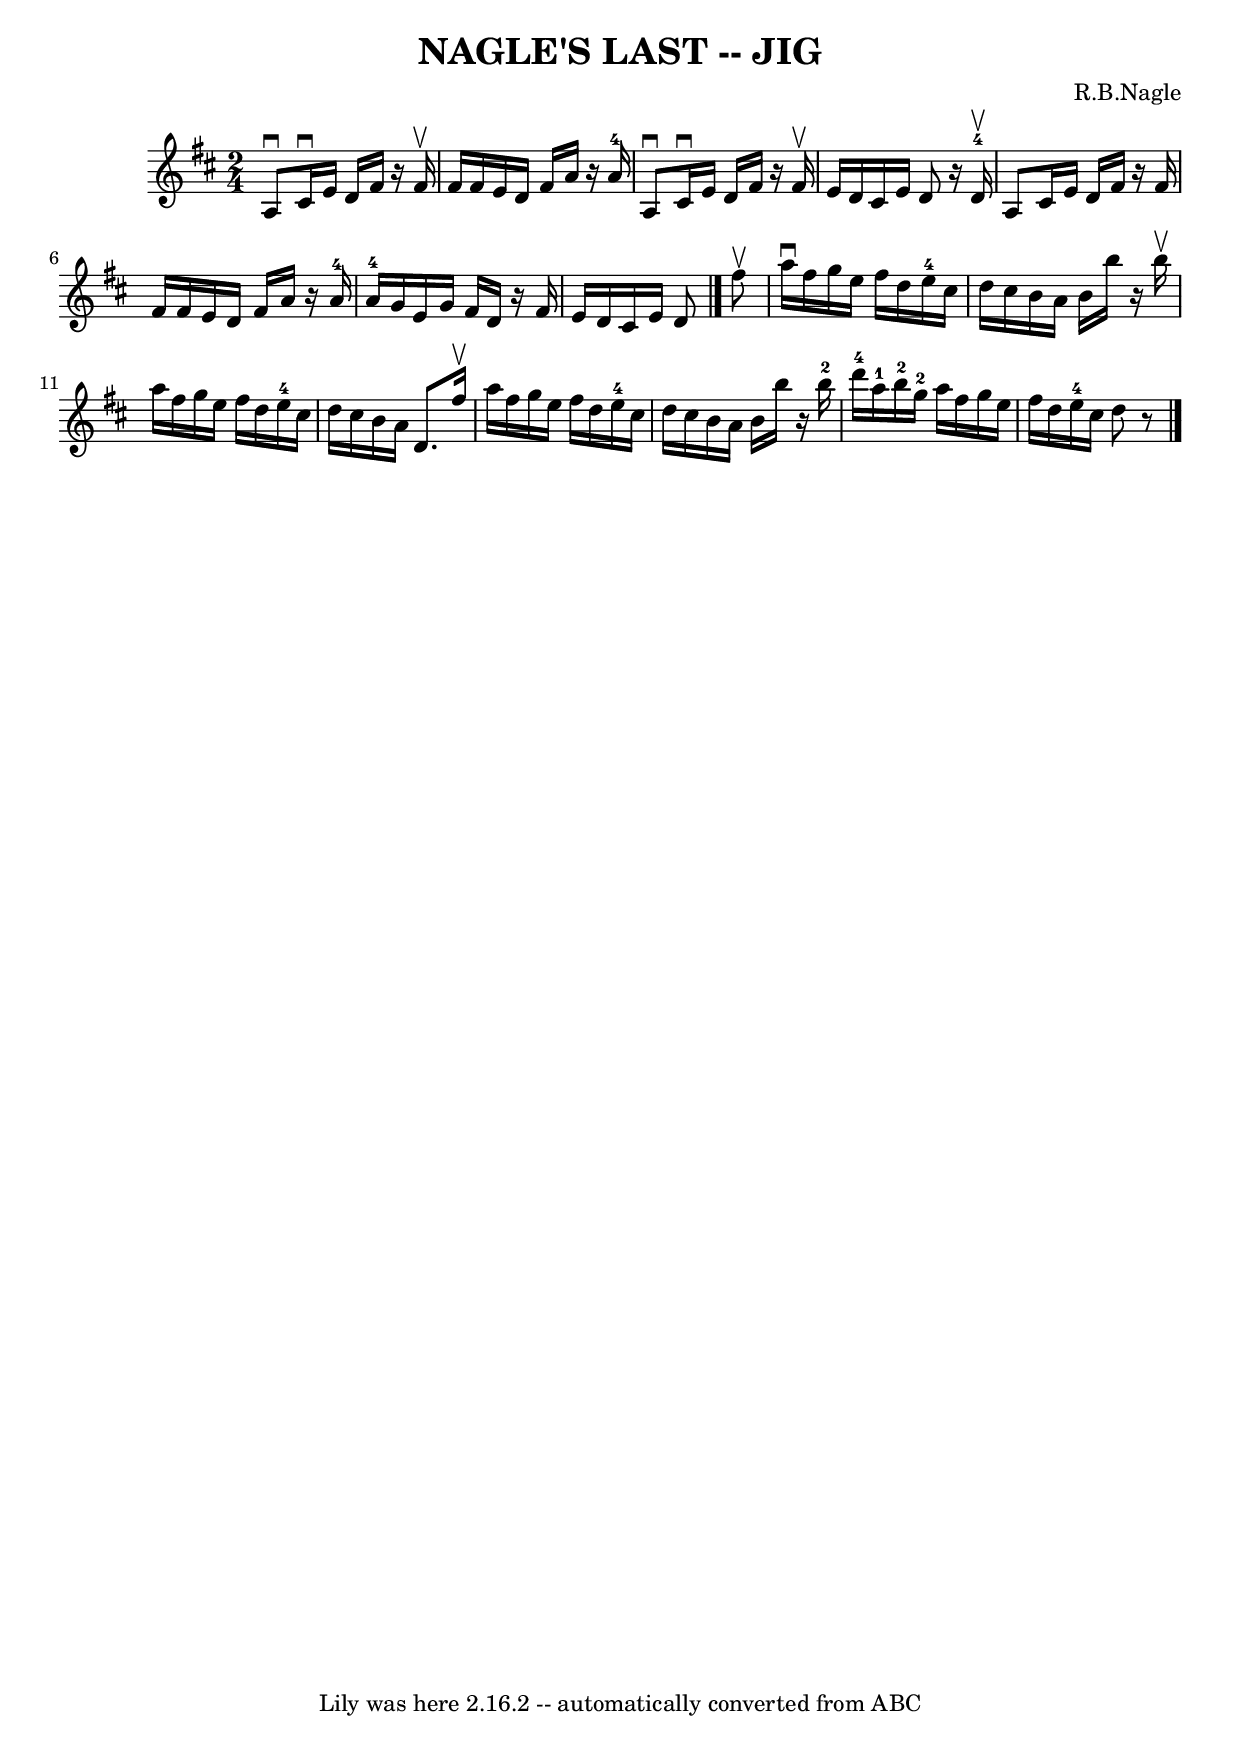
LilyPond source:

\version "2.16.2"
\include "Mammoth.ily"
\header {
  %% book = "Ryan's Mammoth Collection of Fiddle Tunes"
  composer = "R.B.Nagle"
  crossRefNumber = "1"
  footnotes = ""
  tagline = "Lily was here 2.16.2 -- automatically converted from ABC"
  title = "NAGLE'S LAST -- JIG"

}
voicedefault =  {


  \time 2/4 
  \key d \major
  a8^\downbow cis'16^\downbow e'16 d'16    
  fis'16    r16 fis'16^\upbow   |
  fis'16 fis'16 e'16 d'16    
  fis'16 a'16    r16 a'16-4   |
  a8^\downbow cis'16^\downbow  
  e'16 d'16 fis'16    r16 fis'16^\upbow   |
  e'16 d'16    
  cis'16 e'16 d'8    r16 d'16-4^\upbow   |
  a8 cis'16    
  e'16 d'16 fis'16    r16 fis'16    |
  fis'16 fis'16 e'16    
  d'16 fis'16 a'16    r16 a'16-4   |
  a'16-4 g'16    
  e'16 g'16 fis'16 d'16    r16 fis'16    |
  e'16 d'16    
  cis'16 e'16 d'8    \bar "|." fis''8^\upbow   |
  a''16^\downbow fis''16 g''16 e''16 fis''16 d''16 e''16-4   
  cis''16    |
  d''16 cis''16 b'16 a'16 b'16 b''16    r16 
  b''16^\upbow   |
  a''16 fis''16 g''16 e''16 fis''16    
  d''16 e''16-4 cis''16    |
  d''16 cis''16 b'16 a'16    
  d'8. fis''16^\upbow   |
  a''16 fis''16 g''16 e''16    
  fis''16 d''16 e''16-4 cis''16    |
  d''16 cis''16 b'16 
  a'16 b'16 b''16    r16 b''16-2   |
  d'''16-4 a''16-1 b''16-2 g''16-2 a''16 fis''16 g''16 e''16    |
  
  fis''16 d''16 e''16-4 cis''16 d''8    r8   \bar "|."   

}

\score{
  <<

    \context Staff="default"
    {
      \voicedefault 
      
    }

  >>
  \layout {
    
  }
  \midi {
  }

}
